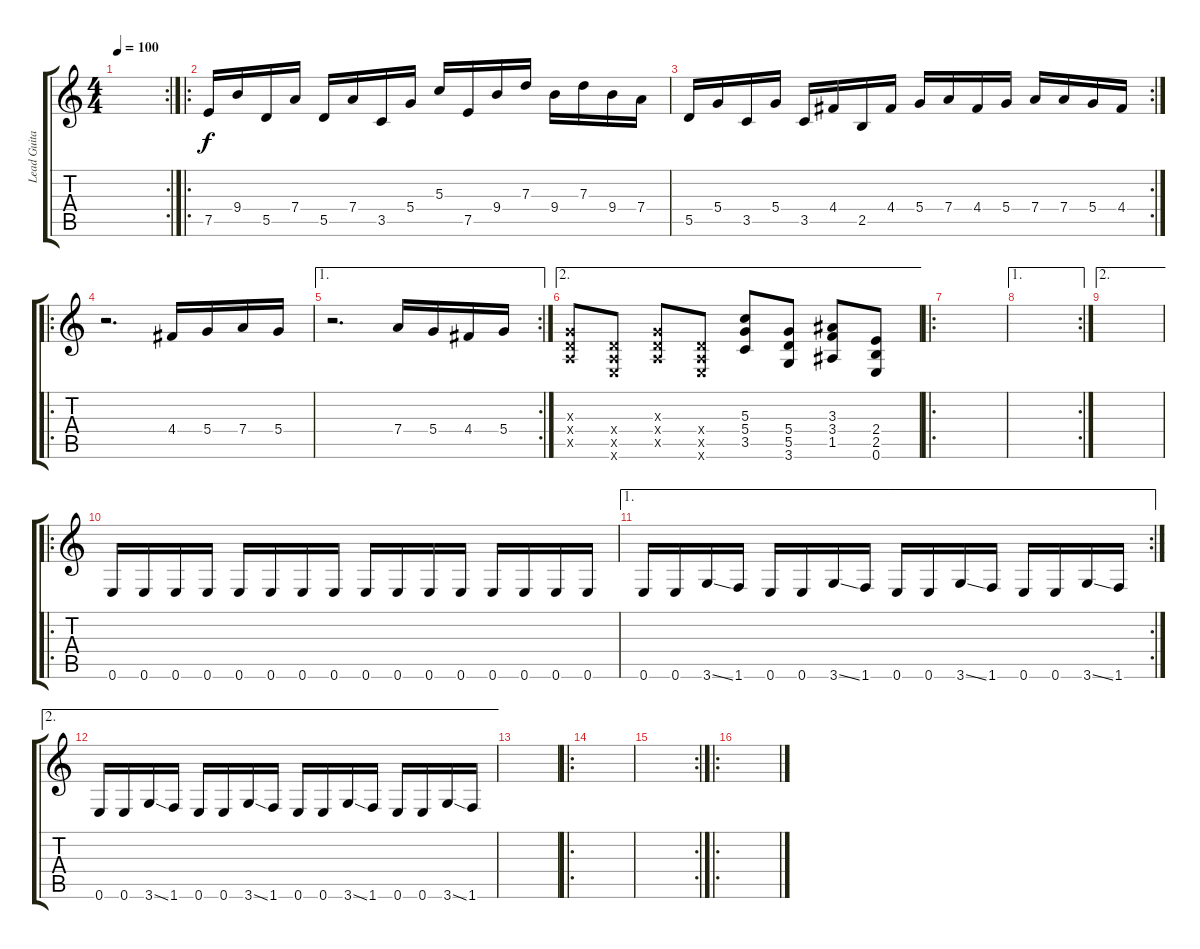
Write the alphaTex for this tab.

\track ("Lead Guitar" "Lead Guita") {instrument distortionguitar}
\staff {score tabs}
\tuning (E4 B3 G3 D3 A2 E2) {hide}
\rc 2
\ts (4 4)
\tempo 100
\clef g2
\ks c
|
\ro
7.5.16 9.4.16 5.5.16 7.4.16 5.5.16 7.4.16 3.5.16 5.4.16 5.3.16 7.5.16 9.4.16 7.3.16 9.4.16 7.3.16 9.4.16 7.4.16 |
\rc 2
5.5.16 5.4.16 3.5.16 5.4.16 3.5.16 4.4.16 2.5.16 4.4.16 5.4.16 7.4.16 4.4.16 5.4.16 7.4.16 7.4.16 5.4.16 4.4.16 |
\ro
r.2{d} 4.4.16 5.4.16 7.4.16 5.4.16 |
\ae 1
\rc 2
r.2{d} 7.4.16 5.4.16 4.4.16 5.4.16 |
\ae 2
(0.3{x} 0.4{x} 0.5{x}).8 (0.4{x} 0.5{x} 0.6{x}).8 (0.3{x} 0.4{x} 0.5{x}).8 (0.4{x} 0.5{x} 0.6{x}).8 (5.3 5.4 3.5).8 (5.4 5.5 3.6).8 (3.3 3.4 1.5).8 (2.4 2.5 0.6).8 |
\ro
|
\ae 1
\rc 2
|
\ae 2
|
\ro
0.6.16 0.6.16 0.6.16 0.6.16 0.6.16 0.6.16 0.6.16 0.6.16 0.6.16 0.6.16 0.6.16 0.6.16 0.6.16 0.6.16 0.6.16 0.6.16 |
\ae 1
\rc 2
0.6.16 0.6.16 3.6{ss}.16 1.6.16 0.6.16 0.6.16 3.6{ss}.16 1.6.16 0.6.16 0.6.16 3.6{ss}.16 1.6.16 0.6.16 0.6.16 3.6{ss}.16 1.6.16 |
\ae 2
0.6.16 0.6.16 3.6{ss}.16 1.6.16 0.6.16 0.6.16 3.6{ss}.16 1.6.16 0.6.16 0.6.16 3.6{ss}.16 1.6.16 0.6.16 0.6.16 3.6{ss}.16 1.6.16 |
|
\ro
|
\rc 2
|
\ro
